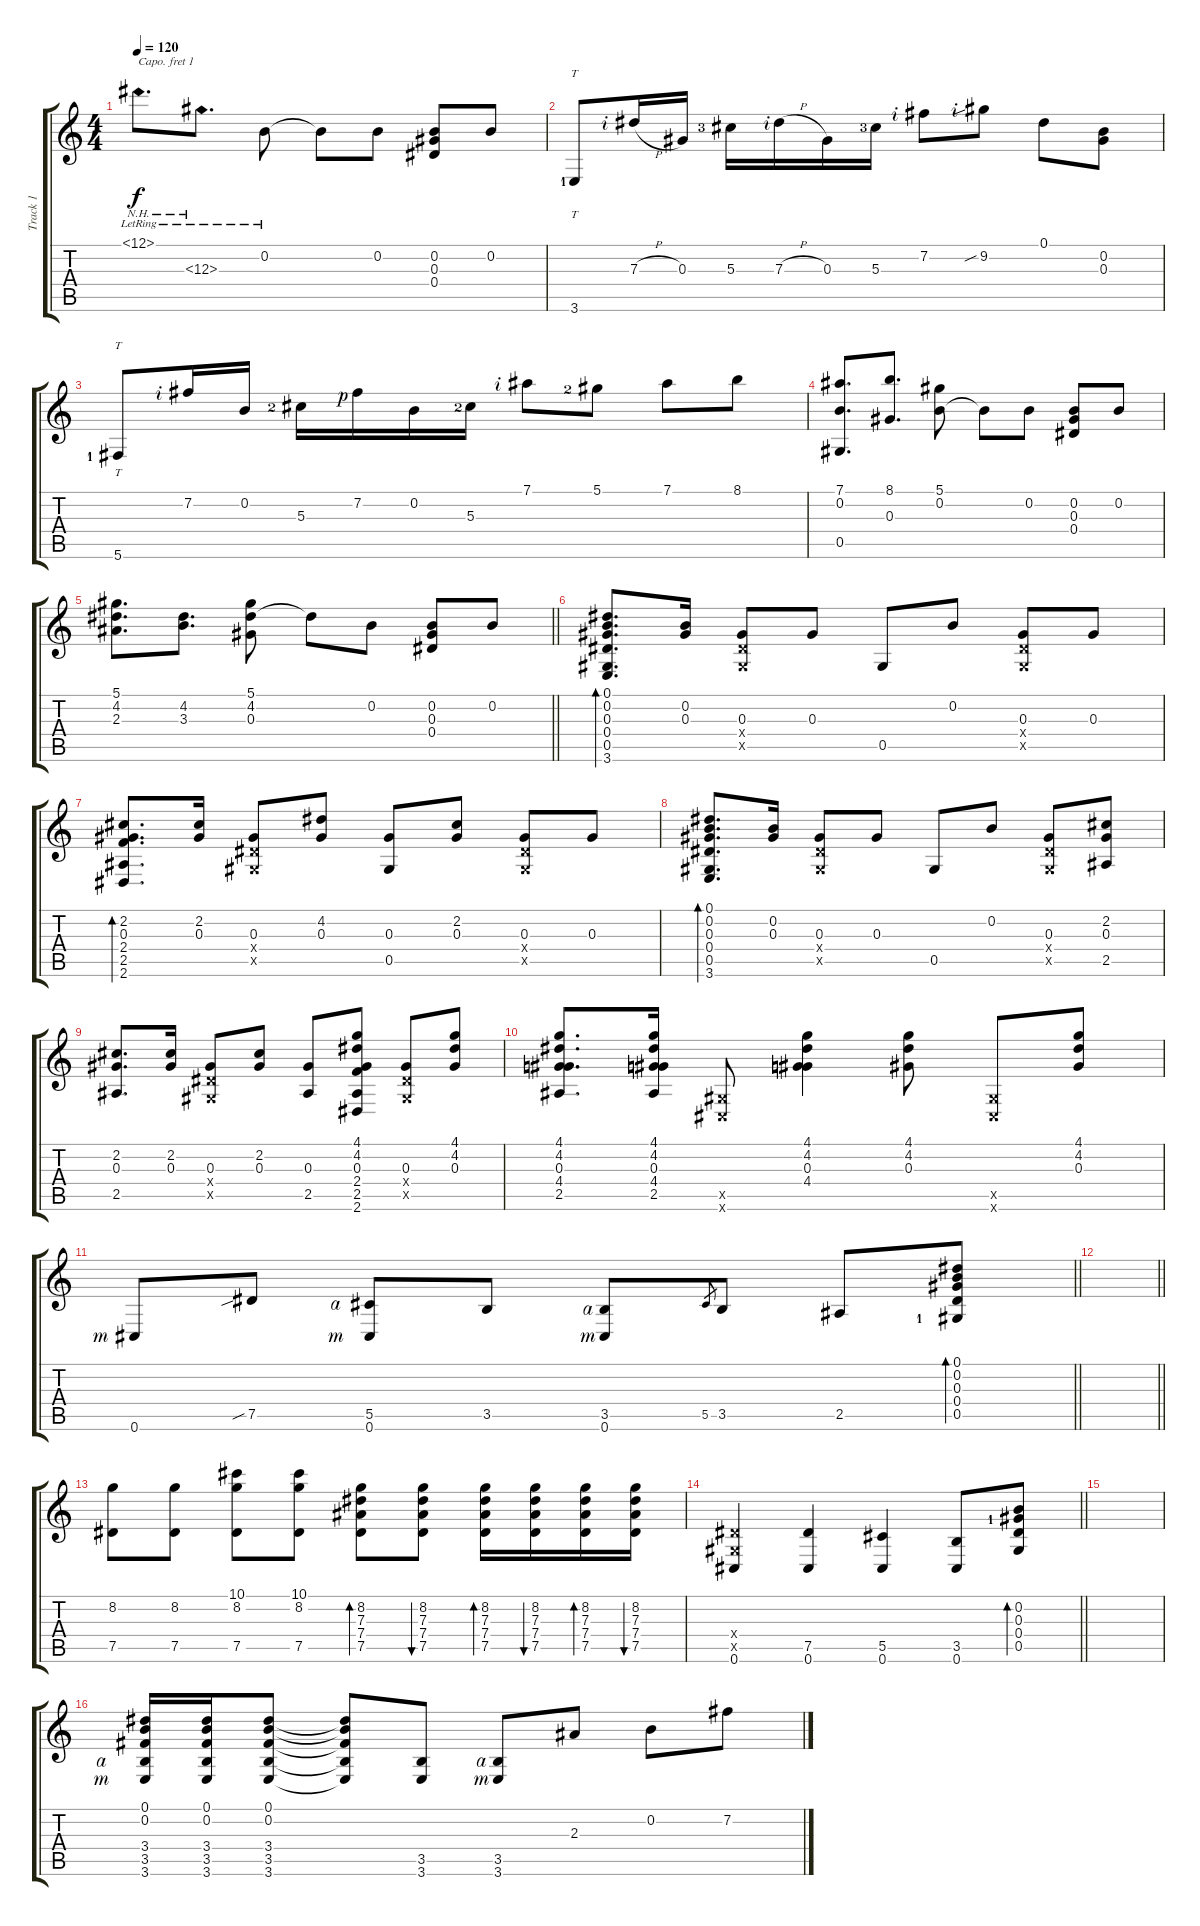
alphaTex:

\track ("Track 1" "Track 1") {instrument acousticguitarsteel}
\staff {score tabs}
\capo 1
\tuning (D4 Bb3 G3 D3 G2 C2) {hide}
\ts (4 4)
\tempo 120
\clef g2
\ks c
0.1{nh lr}.8{d dy f} 0.3{nh lr}.8{d} 0.2{lr}.8 0.2{t}.8 0.2.8 (0.2 0.3 0.4).8 0.2.8 |
3.6{lf 2}.8{tt} 7.3{h rf 2}.16 0.3.16 5.3{lf 4}.16 7.3{h rf 2}.16 0.3.16 5.3{lf 4}.16 7.2{rf 2}.8 9.2{sib rf 2}.8 0.1.8 (0.2 0.3).8 |
5.6{lf 2}.8{tt} 7.2{rf 2}.16 0.2.16 5.3{lf 3}.16 7.2{rf 1}.16 0.2.16 5.3{lf 3}.16 7.1{rf 2}.8 5.1{lf 3}.8 7.1.8 8.1.8 |
(7.1 0.2 0.5).8{d} (8.1 0.3).8{d} (5.1 0.2).8 0.2{t}.8 0.2.8 (0.2 0.3 0.4).8 0.2.8 |
\barLineRight lightlight
(5.1 4.2 2.3).8{d} (4.2 3.3).8{d} (5.1 4.2 0.3).8 4.2{t}.8 0.2.8 (0.2 0.3 0.4).8 0.2.8 |
(0.1 0.2 0.3 0.4 0.5 3.6).8{d bd 480} (0.2 0.3).16 (0.3 0.4{x} 0.5{x}).8 0.3.8 0.5.8 0.2.8 (0.3 0.4{x} 0.5{x}).8 0.3.8 |
(2.2 0.3 2.4 2.5 2.6).8{d bd 480} (2.2 0.3).16 (0.3 0.4{x} 0.5{x}).8 (4.2 0.3).8 (0.3 0.5).8 (2.2 0.3).8 (0.3 0.4{x} 0.5{x}).8 0.3.8 |
(0.1 0.2 0.3 0.4 0.5 3.6).8{d bd 480} (0.2 0.3).16 (0.3 0.4{x} 0.5{x}).8 0.3.8 0.5.8 0.2.8 (0.3 0.4{x} 0.5{x}).8 (2.2 0.3 2.5).8 |
(2.2 0.3 2.5).8{d} (2.2 0.3).16 (0.3 0.4{x} 0.5{x}).8 (2.2 0.3).8 (0.3 2.5).8 (4.1 4.2 0.3 2.4 2.5 2.6).8 (0.3 0.4{x} 0.5{x}).8 (4.1 4.2 0.3).8 |
(4.1 4.2 0.3 4.4 2.5).8{d} (4.1 4.2 0.3 4.4 2.5).16 (0.5{x} 0.6{x}).8 (4.1 4.2 0.3 4.4).4 (4.1 4.2 0.3).8 (0.5{x} 0.6{x}).8 (4.1 4.2 0.3).8 |
\barLineRight lightlight
0.6{rf 3}.8 7.5{sib}.8 (5.5{rf 4} 0.6{rf 3}).8 3.5.8 (3.5{rf 4} 0.6{rf 3}).8 5.5.8{gr} 3.5.8 2.5.8 (0.1 0.2 0.3 0.4 0.5{lf 2}).8{bd 480} |
\barLineRight lightlight
|
(8.2 7.5).8 (8.2 7.5).8 (10.1 8.2 7.5).8 (10.1 8.2 7.5).8 (8.2 7.3 7.4 7.5).8{bd 480} (8.2 7.3 7.4 7.5).8{bu 480} (8.2 7.3 7.4 7.5).16{bd 480} (8.2 7.3 7.4 7.5).16{bu 480} (8.2 7.3 7.4 7.5).16{bd 480} (8.2 7.3 7.4 7.5).16{bu 480} |
\barLineRight lightlight
(0.4{x} 0.5{x} 0.6).4 (7.5 0.6).4 (5.5 0.6).4 (3.5 0.6).8 (0.2 0.3{lf 2} 0.4 0.5).8{bd 480} |
|
(0.1 0.2 3.4 3.5{rf 4} 3.6{rf 3}).16 (0.1 0.2 3.4 3.5 3.6).16 (0.1 0.2 3.4 3.5 3.6).8 (0.1{t} 0.2{t} 3.4{t} 3.5{t} 3.6{t}).8 (3.5 3.6).8 (3.5{rf 4} 3.6{rf 3}).8 2.3.8 0.2.8 7.2.8
